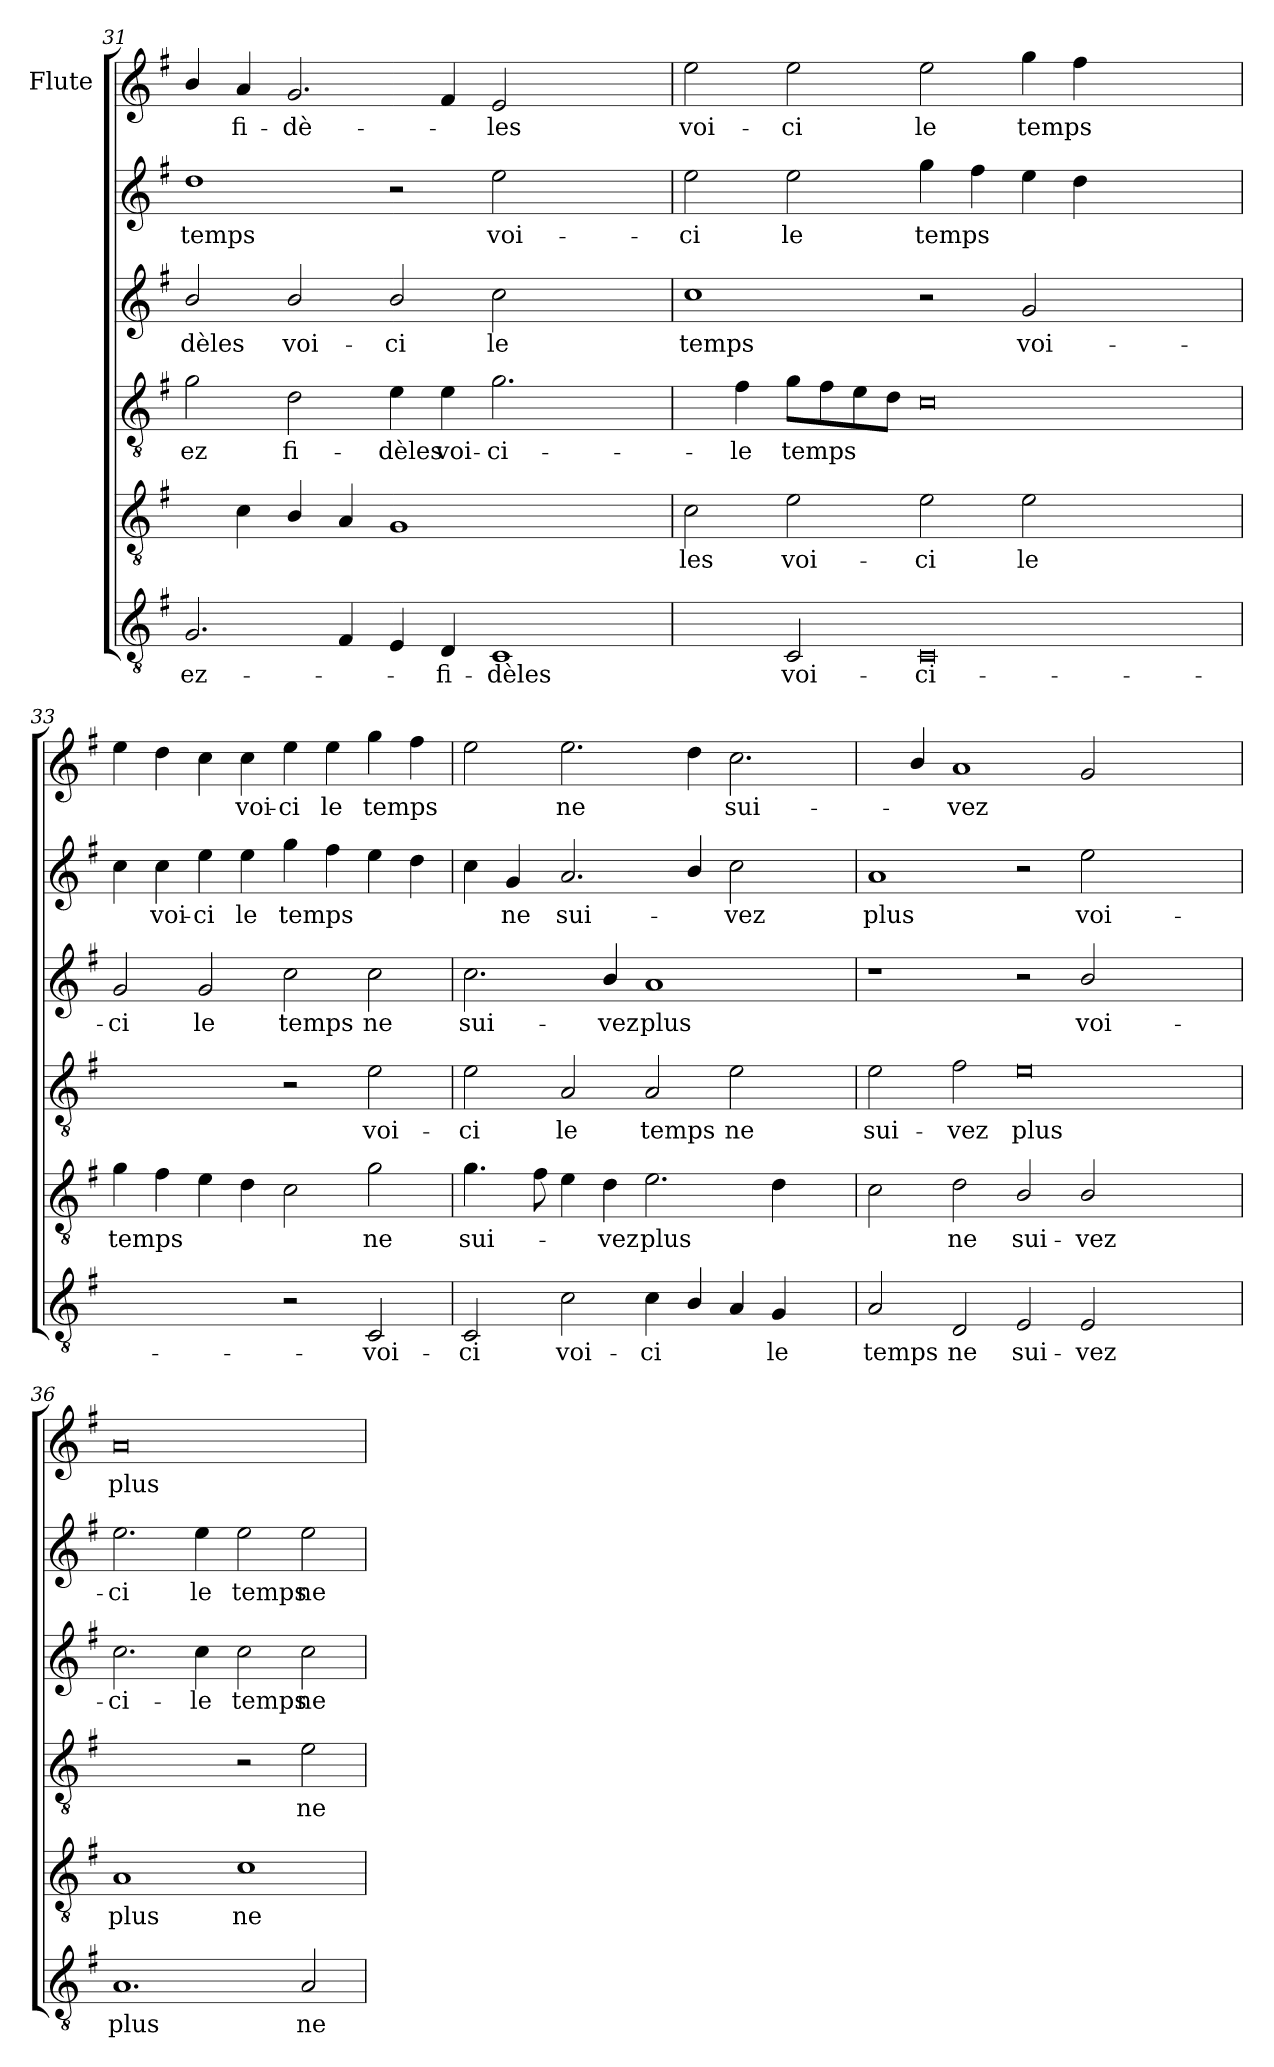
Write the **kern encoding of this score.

**kern	**text	**kern	**text	**kern	**text	**kern	**text	**kern	**text	**kern	**text
*part6	*part6	*part5	*part5	*part4	*part4	*part3	*part3	*part2	*part2	*part1	*part1
*staff6	*staff6	*staff5	*staff5	*staff4	*staff4	*staff3	*staff3	*staff2	*staff2	*staff1	*staff1
*	*	*	*	*	*	*	*	*	*	*I"Flute	*
!!LO:PB:g=z
*clefGv2	*	*clefGv2	*	*clefGv2	*	*clefG2	*	*clefG2	*	*clefG2	*
*ITrd1c2	*	*ITrd1c2	*	*ITrd1c2	*	*ITrd1c2	*	*ITrd1c2	*	*ITrd1c2	*
*k[b-]	*	*k[b-]	*	*k[b-]	*	*k[b-]	*	*k[b-]	*	*k[b-]	*
*F:	*	*F:	*	*F:	*	*F:	*	*F:	*	*F:	*
=31	=31	=31	=31	=31	=31	=31	=31	=31	=31	=31	=31
!	!LO:LY:b	!	!	!	!LO:LY:b	!	!LO:LY:b	!	!LO:LY:b	!	!
2.F/	-ez-	4c\yy	.	2f\	-ez	2a/	-dèles	1cc	temps	4a/	.
!	!	!	!	!	!	!	!	!	!	!	!LO:LY:b
.	.	4B-\	.	.	.	.	.	.	.	4g/	-fi-
!	!	!	!	!	!LO:LY:b	!	!LO:LY:b	!	!	!	!LO:LY:b
.	.	4A/	.	2c\	fi-	2a/	voi-	.	.	2.f/	-dè-
4E/	.	4G/	.	.	.	.	.	.	.	.	.
!	!	!	!	!	!LO:LY:b	!	!LO:LY:b	!	!	!	!
4D/	.	1F	.	4d\	-dèles	2a/	-ci	2r	.	.	.
!	!LO:LY:b	!	!	!	!LO:LY:b	!	!	!	!	!	!
4C/	-fi-	.	.	4d\	voi-	.	.	.	.	4e/	.
!	!LO:LY:b	!	!	!	!LO:LY:b	!	!LO:LY:b	!	!LO:LY:b	!	!LO:LY:b
1BB-	-dèles	.	.	2.f\	-ci-	2b-\	le	2dd\	voi-	2d/	-les
.	.	2ryy	.	.	.	2ryy	.	2ryy	.	2ryy	.
.	.	.	.	4ryy	.	.	.	.	.	.	.
=32	=32	=32	=32	=32	=32	=32	=32	=32	=32	=32	=32
!	!	!	!LO:LY:b	!	!	!	!LO:LY:b	!	!LO:LY:b	!	!LO:LY:b
2BB-/yy	.	2B-\	-les	4f\yy	.	1b-	temps	2dd\	-ci	2dd\	voi-
!	!	!	!	!	!LO:LY:b	!	!	!	!	!	!
.	.	.	.	4e\	-le	.	.	.	.	.	.
!	!LO:LY:b	!	!LO:LY:b	!	!LO:LY:b	!	!	!	!LO:LY:b	!	!LO:LY:b
2BB-/	voi-	2d\	voi-	8f\L	temps	.	.	2dd\	le	2dd\	-ci
.	.	.	.	8e\	.	.	.	.	.	.	.
.	.	.	.	8d\	.	.	.	.	.	.	.
.	.	.	.	8c\J	.	.	.	.	.	.	.
!	!LO:LY:b	!	!LO:LY:b	!	!	!	!	!	!LO:LY:b	!	!LO:LY:b
0BB-	-ci-	2d\	-ci	0B-	.	2r	.	4ff\	temps	2dd\	le
.	.	.	.	.	.	.	.	4ee\	.	.	.
!	!	!	!LO:LY:b	!	!	!	!LO:LY:b	!	!	!	!LO:LY:b
.	.	2d\	le	.	.	2f/	voi-	4dd\	.	4ff\	temps
.	.	.	.	.	.	.	.	4cc\	.	4ee\	.
.	.	1ryy	.	.	.	1ryy	.	1ryy	.	1ryy	.
=33	=33	=33	=33	=33	=33	=33	=33	=33	=33	=33	=33
!	!	!	!LO:LY:b	!	!	!	!LO:LY:b	!	!	!	!
1BB-yy	.	4f\	temps	1B-yy	.	2f/	-ci	4b-\	.	4dd\	.
!	!	!	!	!	!	!	!	!	!LO:LY:b	!	!
.	.	4e\	.	.	.	.	.	4b-\	voi-	4cc\	.
!	!	!	!	!	!	!	!LO:LY:b	!	!LO:LY:b	!	!
.	.	4d\	.	.	.	2f/	le	4dd\	-ci	4b-\	.
!	!	!	!	!	!	!	!	!	!LO:LY:b	!	!LO:LY:b
.	.	4c\	.	.	.	.	.	4dd\	le	4b-\	voi-
!	!	!	!	!	!	!	!LO:LY:b	!	!LO:LY:b	!	!LO:LY:b
2r	.	2B-\	.	2r	.	2b-\	temps	4ff\	temps	4dd\	-ci
!	!	!	!	!	!	!	!	!	!	!	!LO:LY:b
.	.	.	.	.	.	.	.	4ee\	.	4dd\	le
!	!LO:LY:b	!	!LO:LY:b	!	!LO:LY:b	!	!LO:LY:b	!	!	!	!LO:LY:b
2BB-/	-voi-	2f\	ne	2d\	voi-	2b-\	ne	4dd\	.	4ff\	temps
.	.	.	.	.	.	.	.	4cc\	.	4ee\	.
!!LO:LB:g=z
=34	=34	=34	=34	=34	=34	=34	=34	=34	=34	=34	=34
!	!LO:LY:b	!	!LO:LY:b	!	!LO:LY:b	!	!LO:LY:b	!	!	!	!
2BB-/	-ci	4.f\	sui-	2d\	-ci	2.b-\	sui-	4b-\	.	2dd\	.
!	!	!	!	!	!	!	!	!	!LO:LY:b	!	!
.	.	.	.	.	.	.	.	4f/	ne	.	.
.	.	8e\	.	.	.	.	.	.	.	.	.
!	!LO:LY:b	!	!	!	!LO:LY:b	!	!	!	!LO:LY:b	!	!LO:LY:b
2B-\	voi-	4d\	.	2G/	le	.	.	2.g/	sui-	2.dd\	ne
!	!	!	!LO:LY:b	!	!	!	!LO:LY:b	!	!	!	!
.	.	4c\	-vez	.	.	4a/	-vez	.	.	.	.
!	!LO:LY:b	!	!LO:LY:b	!	!LO:LY:b	!	!LO:LY:b	!	!	!	!
4B-\	-ci	2.d\	plus	2G/	temps	1g	plus	.	.	.	.
4A/	.	.	.	.	.	.	.	4a/	.	4cc\	.
!	!	!	!	!	!LO:LY:b	!	!	!	!LO:LY:b	!	!LO:LY:b
4G/	.	.	.	2d\	ne	.	.	2b-\	-vez	2.b-\	sui-
!	!LO:LY:b	!	!	!	!	!	!	!	!	!	!
4F/	le	4c\	.	.	.	.	.	.	.	.	.
4ryy	.	4ryy	.	4ryy	.	4ryy	.	4ryy	.	.	.
=35	=35	=35	=35	=35	=35	=35	=35	=35	=35	=35	=35
!	!LO:LY:b	!	!	!	!LO:LY:b	!	!	!	!LO:LY:b	!	!
2G/	temps	2B-\	.	2d\	sui-	1r	.	1g	plus	4b-\yy	.
.	.	.	.	.	.	.	.	.	.	4a/	.
!	!LO:LY:b	!	!LO:LY:b	!	!LO:LY:b	!	!	!	!	!	!LO:LY:b
2C/	ne	2c\	ne	2e\	-vez	.	.	.	.	1g	-vez
!	!LO:LY:b	!	!LO:LY:b	!	!LO:LY:b	!	!	!	!	!	!
2D/	sui-	2A/	sui-	0d	plus	2r	.	2r	.	.	.
!	!LO:LY:b	!	!LO:LY:b	!	!	!	!LO:LY:b	!	!LO:LY:b	!	!
2D/	-vez	2A/	-vez	.	.	2a/	voi-	2dd\	voi-	2f/	.
1ryy	.	1ryy	.	.	.	1ryy	.	1ryy	.	1ryy	.
=36	=36	=36	=36	=36	=36	=36	=36	=36	=36	=36	=36
!	!LO:LY:b	!	!LO:LY:b	!	!	!	!LO:LY:b	!	!LO:LY:b	!	!LO:LY:b
1.G	plus	1G	plus	1dyy	.	2.b-\	-ci-	2.dd\	-ci	0g	plus
!	!	!	!	!	!	!	!LO:LY:b	!	!LO:LY:b	!	!
.	.	.	.	.	.	4b-\	-le	4dd\	le	.	.
!	!	!	!LO:LY:b	!	!	!	!LO:LY:b	!	!LO:LY:b	!	!
.	.	1B-	ne	2r	.	2b-\	temps	2dd\	temps	.	.
!	!LO:LY:b	!	!	!	!LO:LY:b	!	!LO:LY:b	!	!LO:LY:b	!	!
2G/	ne	.	.	2d\	ne	2b-\	ne	2dd\	ne	.	.
=	=	=	=	=	=	=	=	=	=	=	=
*-	*-	*-	*-	*-	*-	*-	*-	*-	*-	*-	*-
